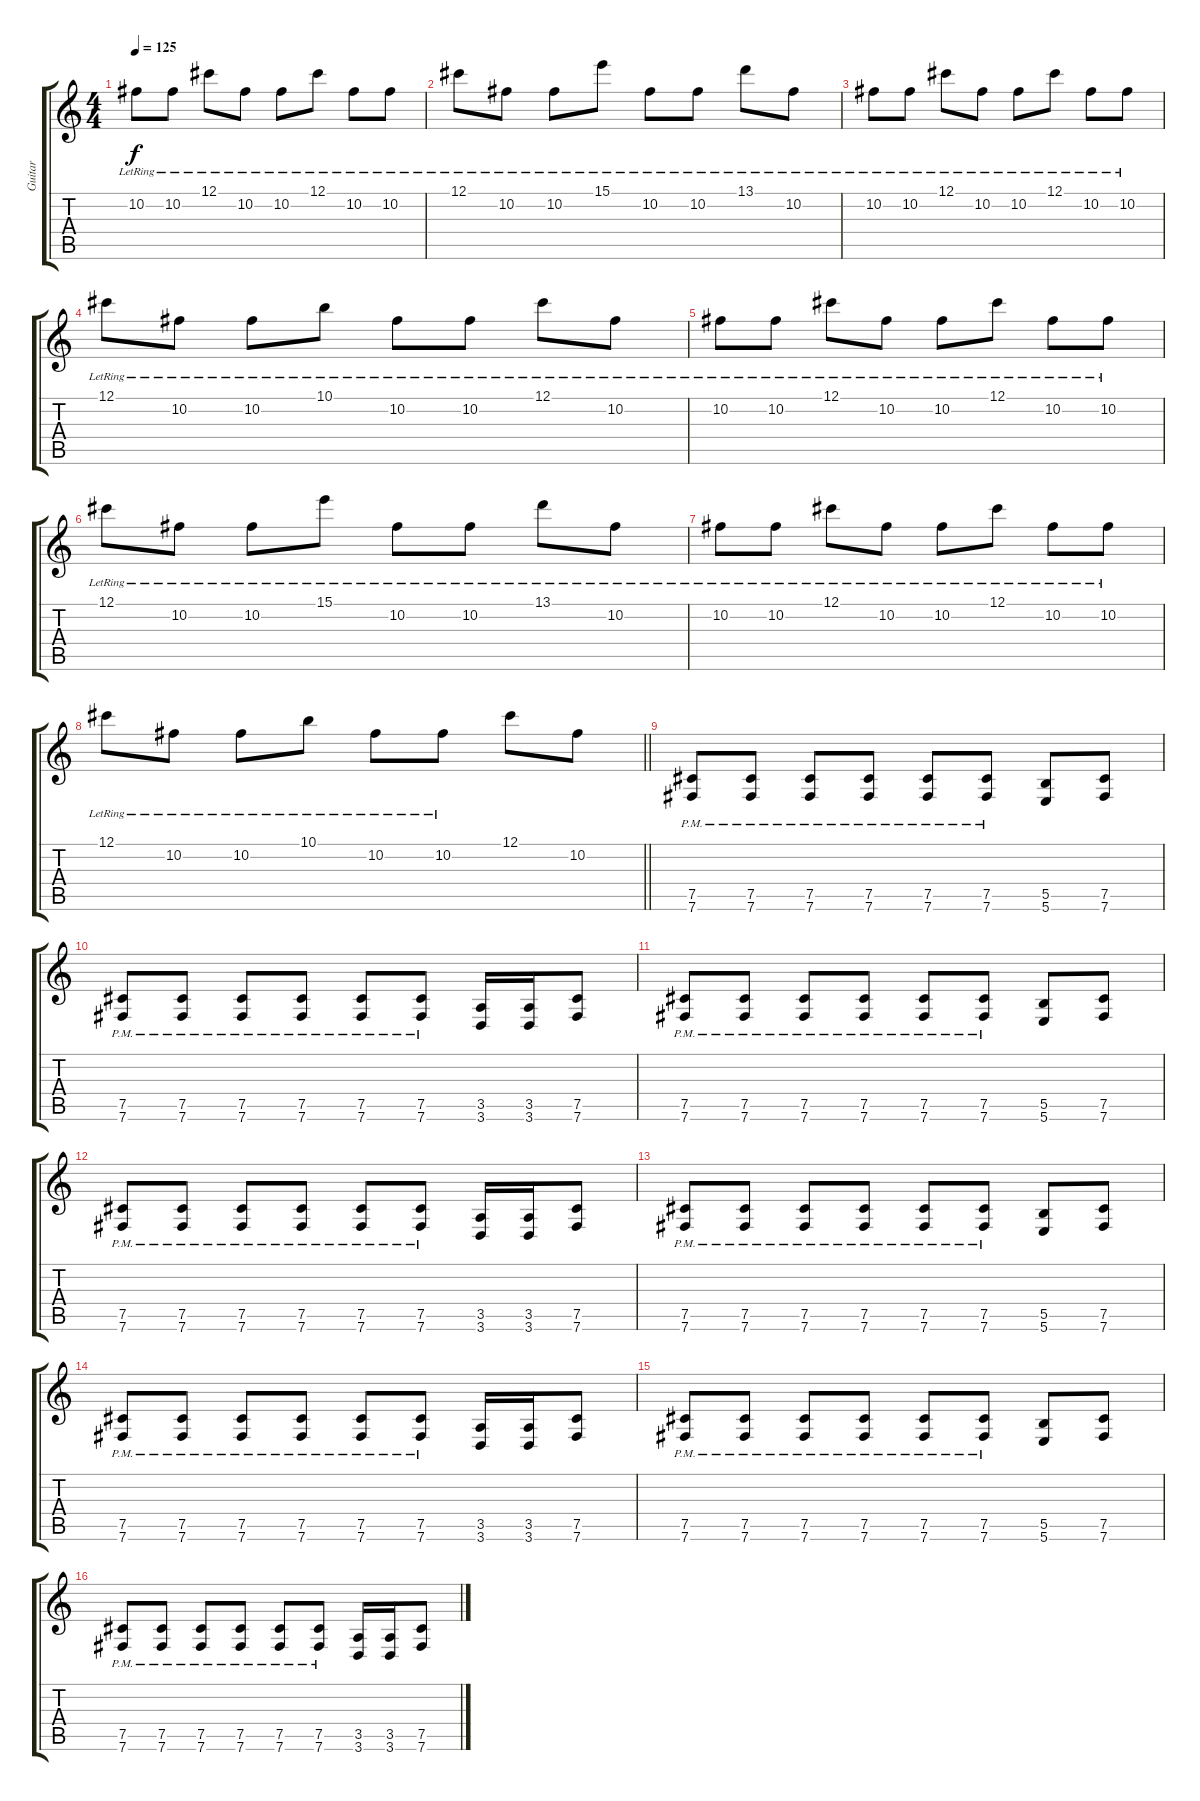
\track ("Guitar" "Guitar") {instrument overdrivenguitar}
\staff {score tabs}
\tuning (Db4 Ab3 E3 B2 Gb2 B1) {hide}
\ts (4 4)
\section ("" "")
\tempo 125
\clef g2
\ks c
10.2{lr}.8{dy f} 10.2{lr}.8 12.1{lr}.8 10.2{lr}.8 10.2{lr}.8 12.1{lr}.8 10.2{lr}.8 10.2{lr}.8 |
12.1{lr}.8 10.2{lr}.8 10.2{lr}.8 15.1{lr}.8 10.2{lr}.8 10.2{lr}.8 13.1{lr}.8 10.2{lr}.8 |
10.2{lr}.8 10.2{lr}.8 12.1{lr}.8 10.2{lr}.8 10.2{lr}.8 12.1{lr}.8 10.2{lr}.8 10.2{lr}.8 |
12.1{lr}.8 10.2{lr}.8 10.2{lr}.8 10.1{lr}.8 10.2{lr}.8 10.2{lr}.8 12.1{lr}.8 10.2{lr}.8 |
10.2{lr}.8 10.2{lr}.8 12.1{lr}.8 10.2{lr}.8 10.2{lr}.8 12.1{lr}.8 10.2{lr}.8 10.2{lr}.8 |
12.1{lr}.8 10.2{lr}.8 10.2{lr}.8 15.1{lr}.8 10.2{lr}.8 10.2{lr}.8 13.1{lr}.8 10.2{lr}.8 |
10.2{lr}.8 10.2{lr}.8 12.1{lr}.8 10.2{lr}.8 10.2{lr}.8 12.1{lr}.8 10.2{lr}.8 10.2{lr}.8 |
\barLineRight lightlight
12.1{lr}.8 10.2{lr}.8 10.2{lr}.8 10.1{lr}.8 10.2{lr}.8 10.2{lr}.8 12.1.8 10.2.8 |
\section ("" "")
(7.5{pm} 7.6{pm}).8{instrument overdrivenguitar} (7.5{pm} 7.6{pm}).8 (7.5{pm} 7.6{pm}).8 (7.5{pm} 7.6{pm}).8 (7.5{pm} 7.6{pm}).8 (7.5{pm} 7.6{pm}).8 (5.5 5.6).8 (7.5 7.6).8 |
(7.5{pm} 7.6{pm}).8 (7.5{pm} 7.6{pm}).8 (7.5{pm} 7.6{pm}).8 (7.5{pm} 7.6{pm}).8 (7.5{pm} 7.6{pm}).8 (7.5{pm} 7.6{pm}).8 (3.5 3.6).16 (3.5 3.6).16 (7.5 7.6).8 |
(7.5{pm} 7.6{pm}).8 (7.5{pm} 7.6{pm}).8 (7.5{pm} 7.6{pm}).8 (7.5{pm} 7.6{pm}).8 (7.5{pm} 7.6{pm}).8 (7.5{pm} 7.6{pm}).8 (5.5 5.6).8 (7.5 7.6).8 |
(7.5{pm} 7.6{pm}).8 (7.5{pm} 7.6{pm}).8 (7.5{pm} 7.6{pm}).8 (7.5{pm} 7.6{pm}).8 (7.5{pm} 7.6{pm}).8 (7.5{pm} 7.6{pm}).8 (3.5 3.6).16 (3.5 3.6).16 (7.5 7.6).8 |
(7.5{pm} 7.6{pm}).8 (7.5{pm} 7.6{pm}).8 (7.5{pm} 7.6{pm}).8 (7.5{pm} 7.6{pm}).8 (7.5{pm} 7.6{pm}).8 (7.5{pm} 7.6{pm}).8 (5.5 5.6).8 (7.5 7.6).8 |
(7.5{pm} 7.6{pm}).8 (7.5{pm} 7.6{pm}).8 (7.5{pm} 7.6{pm}).8 (7.5{pm} 7.6{pm}).8 (7.5{pm} 7.6{pm}).8 (7.5{pm} 7.6{pm}).8 (3.5 3.6).16 (3.5 3.6).16 (7.5 7.6).8 |
(7.5{pm} 7.6{pm}).8 (7.5{pm} 7.6{pm}).8 (7.5{pm} 7.6{pm}).8 (7.5{pm} 7.6{pm}).8 (7.5{pm} 7.6{pm}).8 (7.5{pm} 7.6{pm}).8 (5.5 5.6).8 (7.5 7.6).8 |
(7.5{pm} 7.6{pm}).8 (7.5{pm} 7.6{pm}).8 (7.5{pm} 7.6{pm}).8 (7.5{pm} 7.6{pm}).8 (7.5{pm} 7.6{pm}).8 (7.5{pm} 7.6{pm}).8 (3.5 3.6).16 (3.5 3.6).16 (7.5 7.6).8
